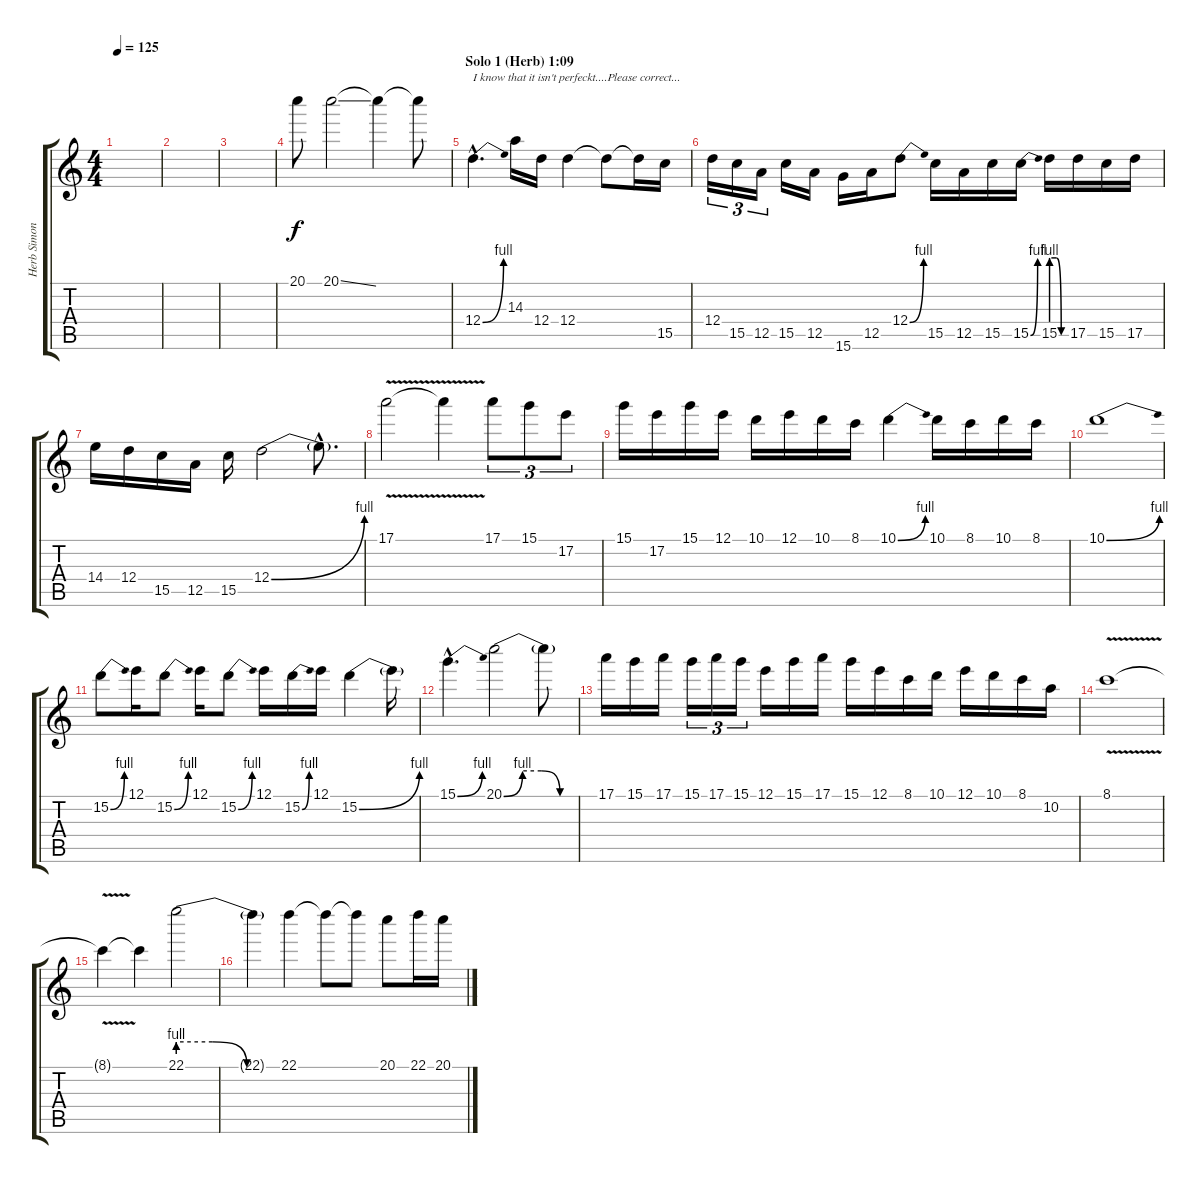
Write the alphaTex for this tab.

\track ("Herb Simonsen (Guitar)" "Herb Simon") {instrument distortionguitar}
\staff {score tabs}
\tuning (E4 B3 G3 D3 A2 E2) {hide}
\ts (4 4)
\tempo 125
\clef g2
\ks c
|
|
|
20.1.8{dy f volume 0} 20.1{ss}.2{volume 16} 20.1{t}.4 20.1{t}.8 |
\section ("" "Solo 1 (Herb) 1:09")
12.4{be (bend 0 0 60 4) hac}.4{d txt "I know that it isn't perfeckt....Please correct..." volume 16} 14.3.16 12.4.16 12.4.4 12.4{t}.8 12.4{t}.16 15.5.16 |
12.4.16{tu (3 2)} 15.5.16{tu (3 2)} 12.5.16{tu (3 2)} 15.5.16 12.5.16 15.6.16 12.5.16 12.4{be (bend 0 0 60 4)}.8 15.5.16 12.5.16 15.5.16 15.5{be (bend 0 0 60 4)}.16 15.5{be (custom 0 4 20 4 40 0 60 0)}.16 17.5.16 15.5.16 17.5.16 |
14.4.16 12.4.16 15.5.16 12.5.16 15.5.16 12.4{be (bend 0 0 60 4)}.2 12.4{hac t}.8{d} |
17.1{v}.2 17.1{t}.4 17.1.8{tu (3 2)} 15.1.8{tu (3 2)} 17.2.8{tu (3 2)} |
15.1.16 17.2.16 15.1.16 12.1.16 10.1.16 12.1.16 10.1.16 8.1.16 10.1{be (bend 0 0 60 4)}.4 10.1.16 8.1.16 10.1.16 8.1.16 |
10.1{be (bend 0 0 60 4)}.1 |
15.2{be (bend 0 0 60 4)}.8 12.1.16 15.2{be (bend 0 0 60 4)}.8 12.1.16 15.2{be (bend 0 0 60 4)}.8 12.1.16 15.2{be (bend 0 0 60 4)}.16 12.1.16 15.2{be (bend 0 0 60 4)}.4 15.2{t}.16 |
15.1{be (bend 0 0 60 4) hac}.4{d} 20.1{be (custom 0 0 15 4 30 4 45 0 60 0)}.2 20.1{t}.8 |
17.1.16 15.1.16 17.1.16 15.1.16{tu (3 2)} 17.1.16{tu (3 2)} 15.1.16{tu (3 2)} 12.1.16 15.1.16 17.1.16 15.1.16 12.1.16 8.1.16 10.1.16 12.1.16 10.1.16 8.1.16 10.2.16 |
8.1{v}.1 |
8.1{t}.4 8.1{t}.4 22.1{be (custom 0 4 20 4 40 0 60 0)}.2 |
22.1{t}.4 22.1.4 22.1{t}.8 22.1{t}.8 20.1.8 22.1.16 20.1.16
